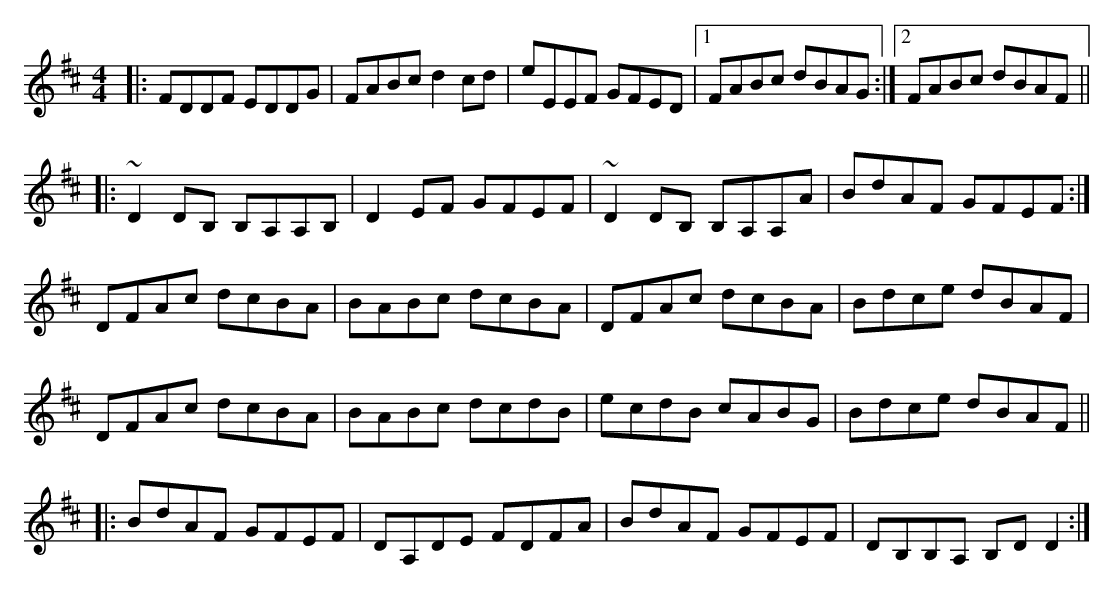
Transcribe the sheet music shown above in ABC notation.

X:1
M:4/4
K:D
|:FDDF EDDG|FABc d2cd|eEEF GFED|1 FABc dBAG:|2 FABc dBAF||
|:~D2DB, B,A,A,B,|D2EF GFEF|~D2DB, B,A,A,A|BdAF GFEF:|
DFAc dcBA|BABc dcBA|DFAc dcBA|Bdce dBAF|
DFAc dcBA|BABc dcdB|ecdB cABG|Bdce dBAF||
|:BdAF GFEF|DA,DE FDFA|BdAF GFEF|DB,B,A, B,DD2:|
